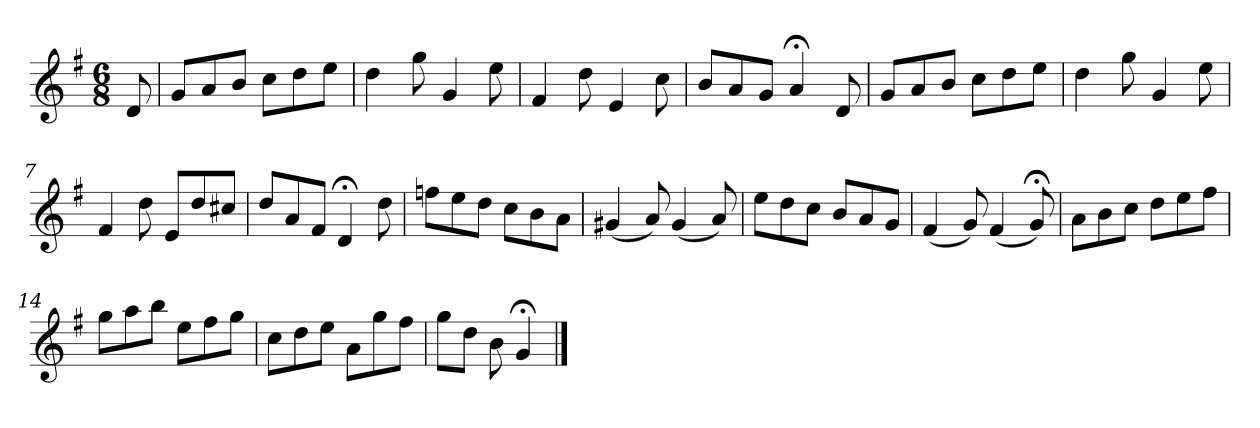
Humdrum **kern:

**kern
*part1
*staff1
*k[f#]
*G:
*M6/8
*MM120
=
8d
=1
8gL
8a
8bJ
8ccL
8dd
8eeJ
=2
4dd
8gg
4g
8ee
=3
4f#
8dd
4e
8cc
=4
8bL
8a
8gJ
4a;<
8d
=5
8gL
8a
8bJ
8ccL
8dd
8eeJ
=6
4dd
8gg
4g
8ee
=7
4f#
8dd
8eL
8dd
8cc#XJ
=8
8ddL
8a
8f#J
4d;<
8dd
=9
8ffnL
8ee
8ddJ
8ccL
8b
8aJ
=10
(4g#X
8a)
(4g#
8a)
=11
8eeL
8dd
8ccJ
8bL
8a
8gJ
=12
(4f#
8g)
(4f#
8g;<)
=13
8aL
8b
8ccJ
8ddL
8ee
8ff#J
=14
8ggL
8aa
8bbJ
8eeL
8ff#
8ggJ
=15
8ccL
8dd
8eeJ
8aL
8gg
8ff#J
=16
8ggL
8ddJ
8b
4g;<
==
*-
